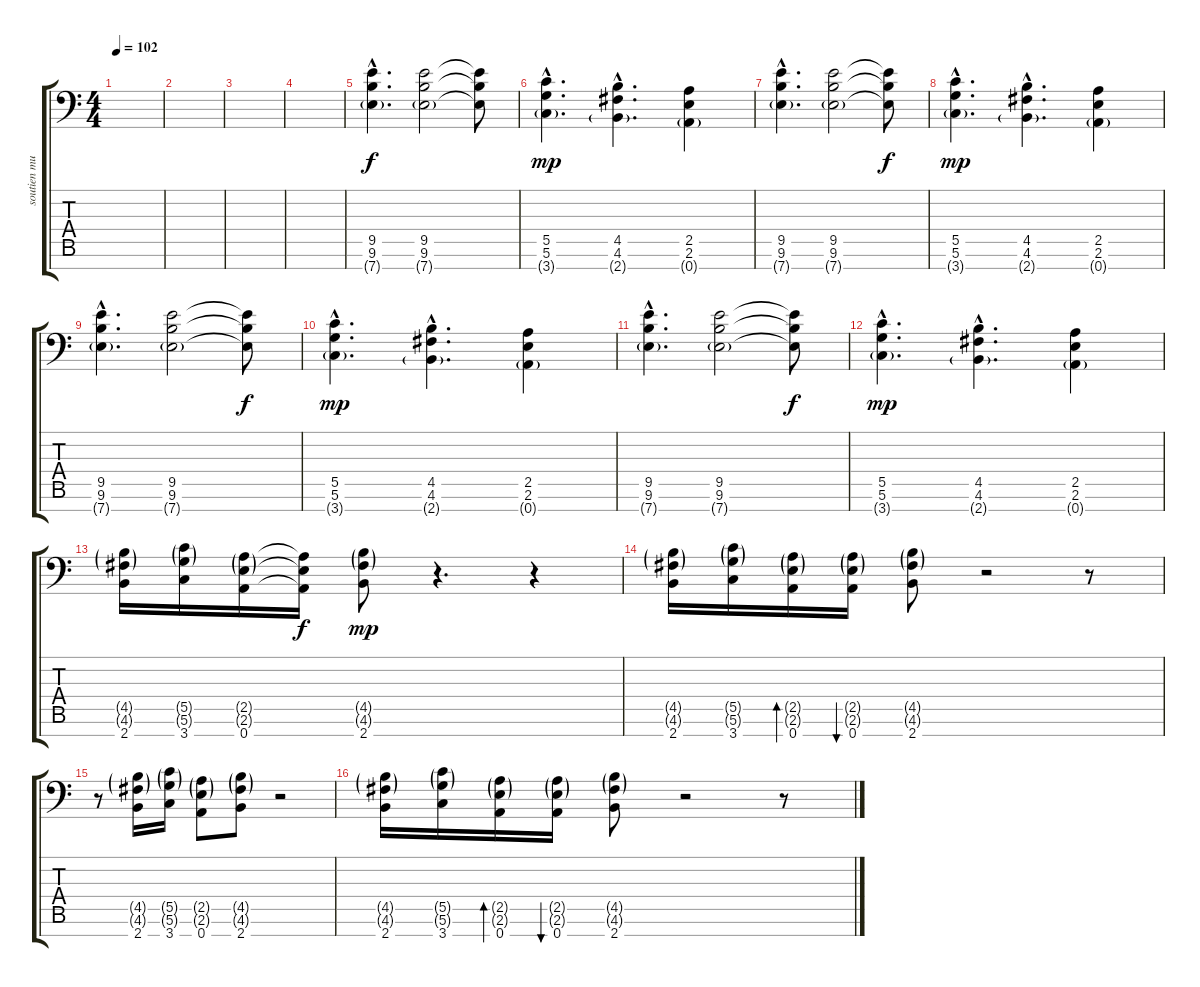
\track ("soutien munky au pont" "soutien mu") {instrument distortionguitar}
\staff {score tabs}
\tuning (D4 A3 F3 C3 G2 D2 A1) {hide}
\ts (4 4)
\tempo 102
\clef f4
\ks c
|
|
|
|
(9.5{hac} 9.6{hac} 7.7{g hac}).4{d} (9.5 9.6 7.7{g}).2 (9.5{t} 9.6{t} 7.7{t}).8{dy f} |
(5.5{hac} 5.6{hac} 3.7{g hac}).4{d dy mp} (4.5{hac} 4.6{hac} 2.7{g hac}).4{d} (2.5 2.6 0.7{g}).4 |
(9.5{hac} 9.6{hac} 7.7{g hac}).4{d} (9.5 9.6 7.7{g}).2 (9.5{t} 9.6{t} 7.7{t}).8{dy f} |
(5.5{hac} 5.6{hac} 3.7{g hac}).4{d dy mp} (4.5{hac} 4.6{hac} 2.7{g hac}).4{d} (2.5 2.6 0.7{g}).4 |
(9.5{hac} 9.6{hac} 7.7{g hac}).4{d} (9.5 9.6 7.7{g}).2 (9.5{t} 9.6{t} 7.7{t}).8{dy f} |
(5.5{hac} 5.6{hac} 3.7{g hac}).4{d dy mp} (4.5{hac} 4.6{hac} 2.7{g hac}).4{d} (2.5 2.6 0.7{g}).4 |
(9.5{hac} 9.6{hac} 7.7{g hac}).4{d} (9.5 9.6 7.7{g}).2 (9.5{t} 9.6{t} 7.7{t}).8{dy f} |
(5.5{hac} 5.6{hac} 3.7{g hac}).4{d dy mp} (4.5{hac} 4.6{hac} 2.7{g hac}).4{d} (2.5 2.6 0.7{g}).4 |
(4.5{g} 4.6{g} 2.7).16 (5.5{g} 5.6{g} 3.7).16 (2.5{g} 2.6{g} 0.7).16 (2.5{t} 2.6{t} 0.7{t}).16{dy f} (4.5{g} 4.6{g} 2.7).8{dy mp} r.4{d} r.4 |
(4.5{g} 4.6{g} 2.7).16 (5.5{g} 5.6{g} 3.7).16 (2.5{g} 2.6{g} 0.7).16{bd 60} (2.5{g} 2.6{g} 0.7).16{bu 60} (4.5{g} 4.6{g} 2.7).8 r.2 r.8 |
r.8 (4.5{g} 4.6{g} 2.7).16 (5.5{g} 5.6{g} 3.7).16 (2.5{g} 2.6{g} 0.7).8 (4.5{g} 4.6{g} 2.7).8 r.2 |
(4.5{g} 4.6{g} 2.7).16 (5.5{g} 5.6{g} 3.7).16 (2.5{g} 2.6{g} 0.7).16{bd 60} (2.5{g} 2.6{g} 0.7).16{bu 60} (4.5{g} 4.6{g} 2.7).8 r.2 r.8
